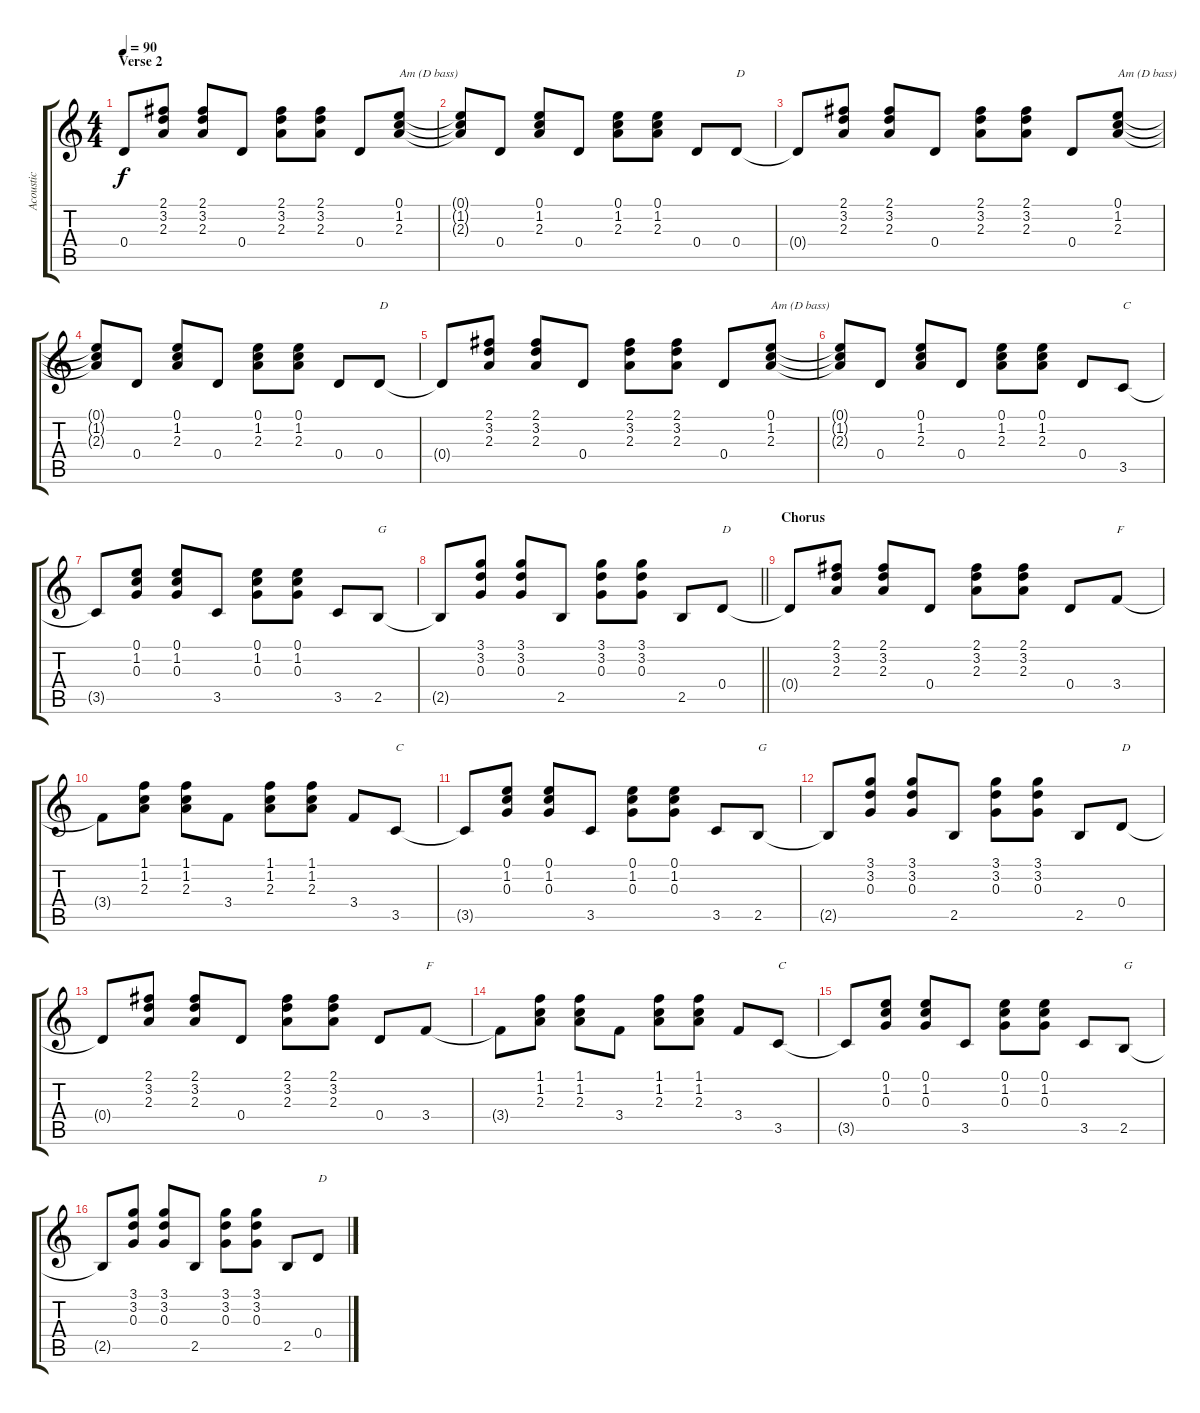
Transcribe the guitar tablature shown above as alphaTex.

\track ("Acoustic" "Acoustic") {instrument acousticguitarsteel}
\staff {score tabs}
\tuning (E4 B3 G3 D3 A2 E2) {hide}
\ts (4 4)
\section ("" "Verse 2")
\tempo 90
\clef g2
\ks c
0.4{t}.8{dy f} (2.1 3.2 2.3).8 (2.1 3.2 2.3).8 0.4.8 (2.1 3.2 2.3).8 (2.1 3.2 2.3).8 0.4.8 (0.1 1.2 2.3).8{txt "Am (D bass)"} |
(0.1{t} 1.2{t} 2.3{t}).8 0.4.8 (0.1 1.2 2.3).8 0.4.8 (0.1 1.2 2.3).8 (0.1 1.2 2.3).8 0.4.8 0.4.8{txt "D"} |
0.4{t}.8 (2.1 3.2 2.3).8 (2.1 3.2 2.3).8 0.4.8 (2.1 3.2 2.3).8 (2.1 3.2 2.3).8 0.4.8 (0.1 1.2 2.3).8{txt "Am (D bass)"} |
(0.1{t} 1.2{t} 2.3{t}).8 0.4.8 (0.1 1.2 2.3).8 0.4.8 (0.1 1.2 2.3).8 (0.1 1.2 2.3).8 0.4.8 0.4.8{txt "D"} |
0.4{t}.8 (2.1 3.2 2.3).8 (2.1 3.2 2.3).8 0.4.8 (2.1 3.2 2.3).8 (2.1 3.2 2.3).8 0.4.8 (0.1 1.2 2.3).8{txt "Am (D bass)"} |
(0.1{t} 1.2{t} 2.3{t}).8 0.4.8 (0.1 1.2 2.3).8 0.4.8 (0.1 1.2 2.3).8 (0.1 1.2 2.3).8 0.4.8 3.5.8{txt "C"} |
3.5{t}.8 (0.1 1.2 0.3).8 (0.1 1.2 0.3).8 3.5.8 (0.1 1.2 0.3).8 (0.1 1.2 0.3).8 3.5.8 2.5.8{txt "G"} |
\barLineRight lightlight
2.5{t}.8 (3.1 3.2 0.3).8 (3.1 3.2 0.3).8 2.5.8 (3.1 3.2 0.3).8 (3.1 3.2 0.3).8 2.5.8 0.4.8{txt "D"} |
\section ("" "Chorus")
0.4{t}.8 (2.1 3.2 2.3).8 (2.1 3.2 2.3).8 0.4.8 (2.1 3.2 2.3).8 (2.1 3.2 2.3).8 0.4.8 3.4.8{txt "F"} |
3.4{t}.8 (1.1 1.2 2.3).8 (1.1 1.2 2.3).8 3.4.8 (1.1 1.2 2.3).8 (1.1 1.2 2.3).8 3.4.8 3.5.8{txt "C"} |
3.5{t}.8 (0.1 1.2 0.3).8 (0.1 1.2 0.3).8 3.5.8 (0.1 1.2 0.3).8 (0.1 1.2 0.3).8 3.5.8 2.5.8{txt "G"} |
2.5{t}.8 (3.1 3.2 0.3).8 (3.1 3.2 0.3).8 2.5.8 (3.1 3.2 0.3).8 (3.1 3.2 0.3).8 2.5.8 0.4.8{txt "D"} |
0.4{t}.8 (2.1 3.2 2.3).8 (2.1 3.2 2.3).8 0.4.8 (2.1 3.2 2.3).8 (2.1 3.2 2.3).8 0.4.8 3.4.8{txt "F"} |
3.4{t}.8 (1.1 1.2 2.3).8 (1.1 1.2 2.3).8 3.4.8 (1.1 1.2 2.3).8 (1.1 1.2 2.3).8 3.4.8 3.5.8{txt "C"} |
3.5{t}.8 (0.1 1.2 0.3).8 (0.1 1.2 0.3).8 3.5.8 (0.1 1.2 0.3).8 (0.1 1.2 0.3).8 3.5.8 2.5.8{txt "G"} |
2.5{t}.8 (3.1 3.2 0.3).8 (3.1 3.2 0.3).8 2.5.8 (3.1 3.2 0.3).8 (3.1 3.2 0.3).8 2.5.8 0.4.8{txt "D"}
